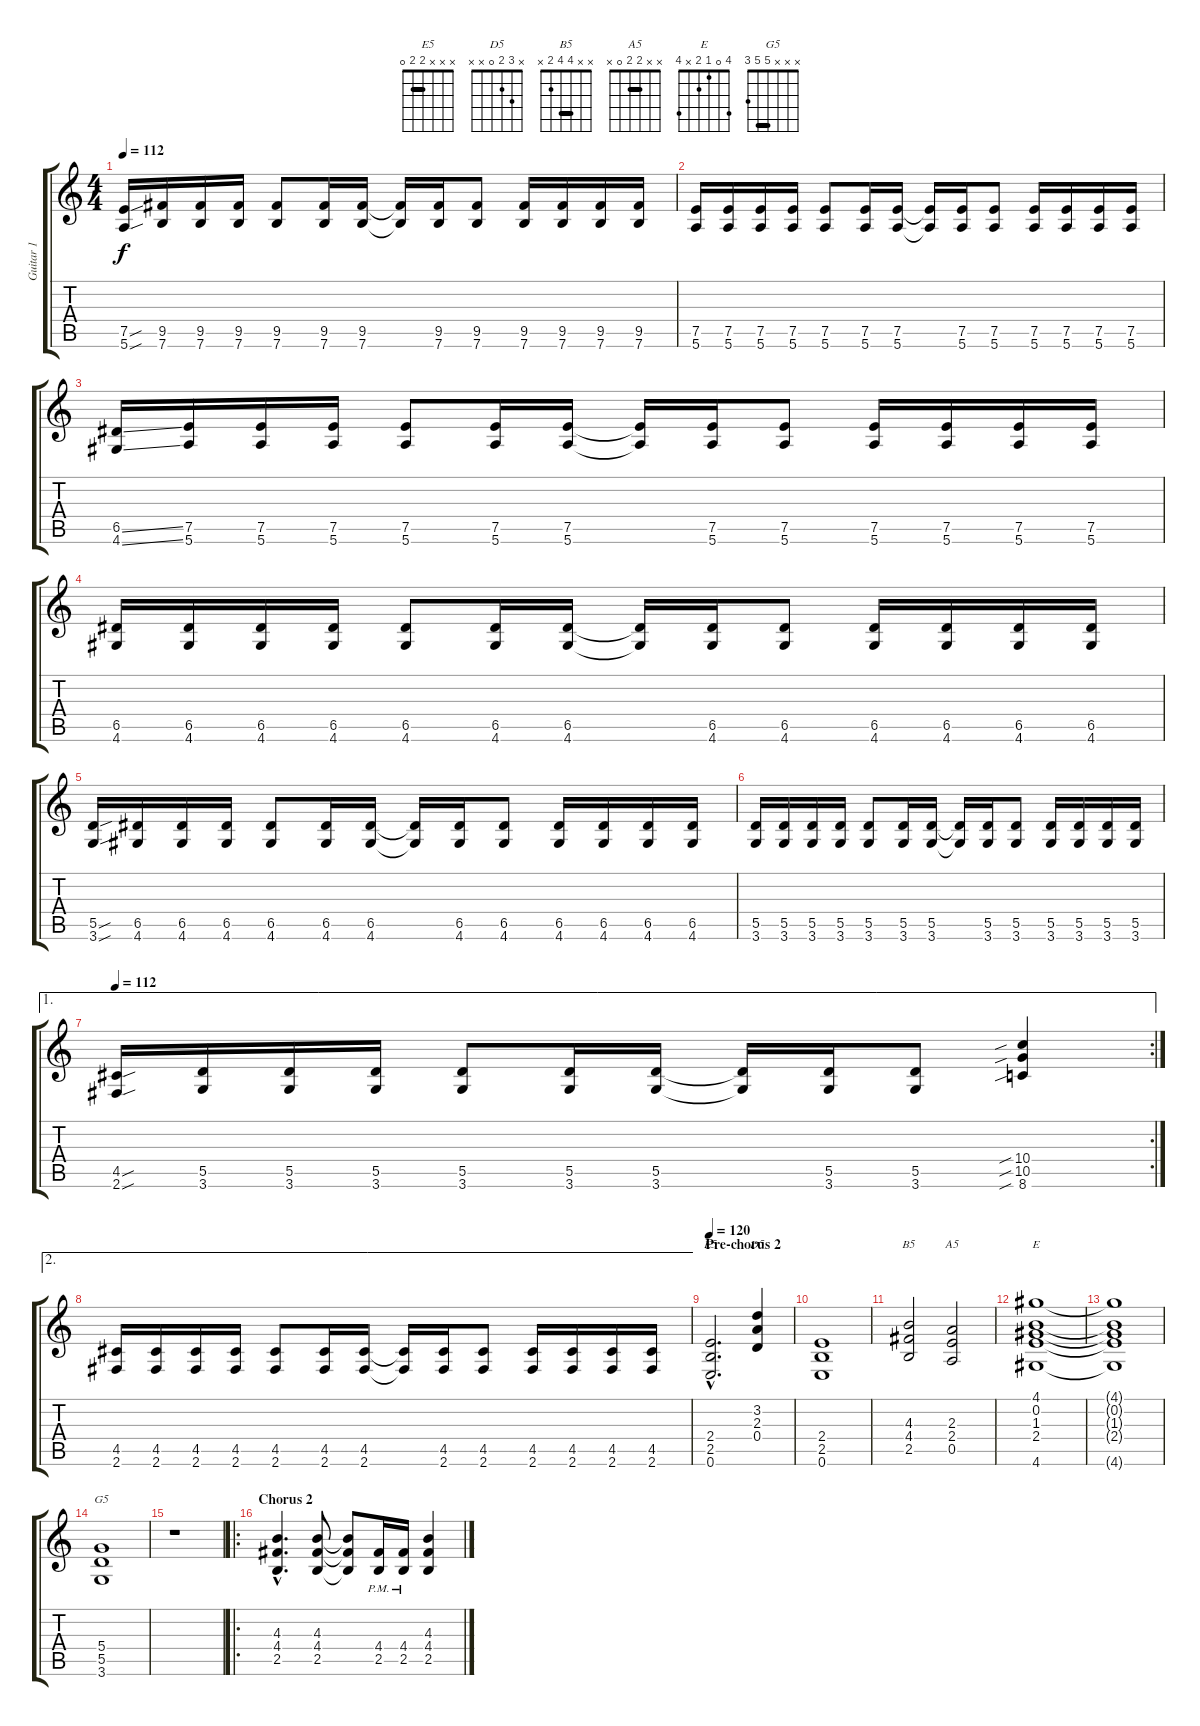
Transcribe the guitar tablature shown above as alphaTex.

\track ("Guitar 1" "Guitar 1") {instrument overdrivenguitar}
\staff {score tabs}
\tuning (E4 B3 G3 D3 A2 E2) {hide}
\chord ("E5" x x x 2 2 0) {barre 2}
\chord ("D5" x 3 2 0 x x)
\chord ("B5" x x 4 4 2 x) {barre 4}
\chord ("A5" x x 2 2 0 x) {barre 2}
\chord ("E" 4 0 1 2 x 4)
\chord ("G5" x x x 5 5 3) {barre 5}
\ts (4 4)
\tempo 112
\clef g2
\ks c
(7.5{sou} 5.6{sou}).16{dy f} (9.5 7.6).16 (9.5 7.6).16 (9.5 7.6).16 (9.5 7.6).8 (9.5 7.6).16 (9.5 7.6).16 (9.5{t} 7.6{t}).16 (9.5 7.6).16 (9.5 7.6).8 (9.5 7.6).16 (9.5 7.6).16 (9.5 7.6).16 (9.5 7.6).16 |
(7.5 5.6).16 (7.5 5.6).16 (7.5 5.6).16 (7.5 5.6).16 (7.5 5.6).8 (7.5 5.6).16 (7.5 5.6).16 (7.5{t} 5.6{t}).16 (7.5 5.6).16 (7.5 5.6).8 (7.5 5.6).16 (7.5 5.6).16 (7.5 5.6).16 (7.5 5.6).16 |
(6.5{ss} 4.6{ss}).16 (7.5 5.6).16 (7.5 5.6).16 (7.5 5.6).16 (7.5 5.6).8 (7.5 5.6).16 (7.5 5.6).16 (7.5{t} 5.6{t}).16 (7.5 5.6).16 (7.5 5.6).8 (7.5 5.6).16 (7.5 5.6).16 (7.5 5.6).16 (7.5 5.6).16 |
(6.5 4.6).16 (6.5 4.6).16 (6.5 4.6).16 (6.5 4.6).16 (6.5 4.6).8 (6.5 4.6).16 (6.5 4.6).16 (6.5{t} 4.6{t}).16 (6.5 4.6).16 (6.5 4.6).8 (6.5 4.6).16 (6.5 4.6).16 (6.5 4.6).16 (6.5 4.6).16 |
(5.5{sou} 3.6{sou}).16 (6.5 4.6).16 (6.5 4.6).16 (6.5 4.6).16 (6.5 4.6).8 (6.5 4.6).16 (6.5 4.6).16 (6.5{t} 4.6{t}).16 (6.5 4.6).16 (6.5 4.6).8 (6.5 4.6).16 (6.5 4.6).16 (6.5 4.6).16 (6.5 4.6).16 |
(5.5 3.6).16 (5.5 3.6).16 (5.5 3.6).16 (5.5 3.6).16 (5.5 3.6).8 (5.5 3.6).16 (5.5 3.6).16 (5.5{t} 3.6{t}).16 (5.5 3.6).16 (5.5 3.6).8 (5.5 3.6).16 (5.5 3.6).16 (5.5 3.6).16 (5.5 3.6).16 |
\ae 1
\rc 2
\tempo 112
(4.5{sou} 2.6{sou}).16 (5.5 3.6).16 (5.5 3.6).16 (5.5 3.6).16 (5.5 3.6).8 (5.5 3.6).16 (5.5 3.6).16 (5.5{t} 3.6{t}).16 (5.5 3.6).16 (5.5 3.6).8 (10.4{sib} 10.5{sib} 8.6{sib}).4 |
\ae 2
(4.5 2.6).16 (4.5 2.6).16 (4.5 2.6).16 (4.5 2.6).16 (4.5 2.6).8 (4.5 2.6).16 (4.5 2.6).16 (4.5{t} 2.6{t}).16 (4.5 2.6).16 (4.5 2.6).8 (4.5 2.6).16 (4.5 2.6).16 (4.5 2.6).16 (4.5 2.6).16 |
\section ("" "Pre-chorus 2")
\tempo 120
(2.4{hac} 2.5{hac} 0.6{hac}).2{d ch "E5"} (3.2 2.3 0.4).4{ch "D5"} |
(2.4 2.5 0.6).1 |
(4.3 4.4 2.5).2{ch "B5"} (2.3 2.4 0.5).2{ch "A5"} |
(4.1 0.2 1.3 2.4 4.6).1{ch "E"} |
(4.1{t} 0.2{t} 1.3{t} 2.4{t} 4.6{t}).1 |
(5.4 5.5 3.6).1{ch "G5"} |
r.1 |
\ro
\section ("" "Chorus 2")
(4.3{hac} 4.4{hac} 2.5{hac}).4{d} (4.3 4.4 2.5).8 (4.3{t} 4.4{t} 2.5{t}).8 (4.4{pm} 2.5{pm}).16 (4.4{pm} 2.5{pm}).16 (4.3 4.4 2.5).4
